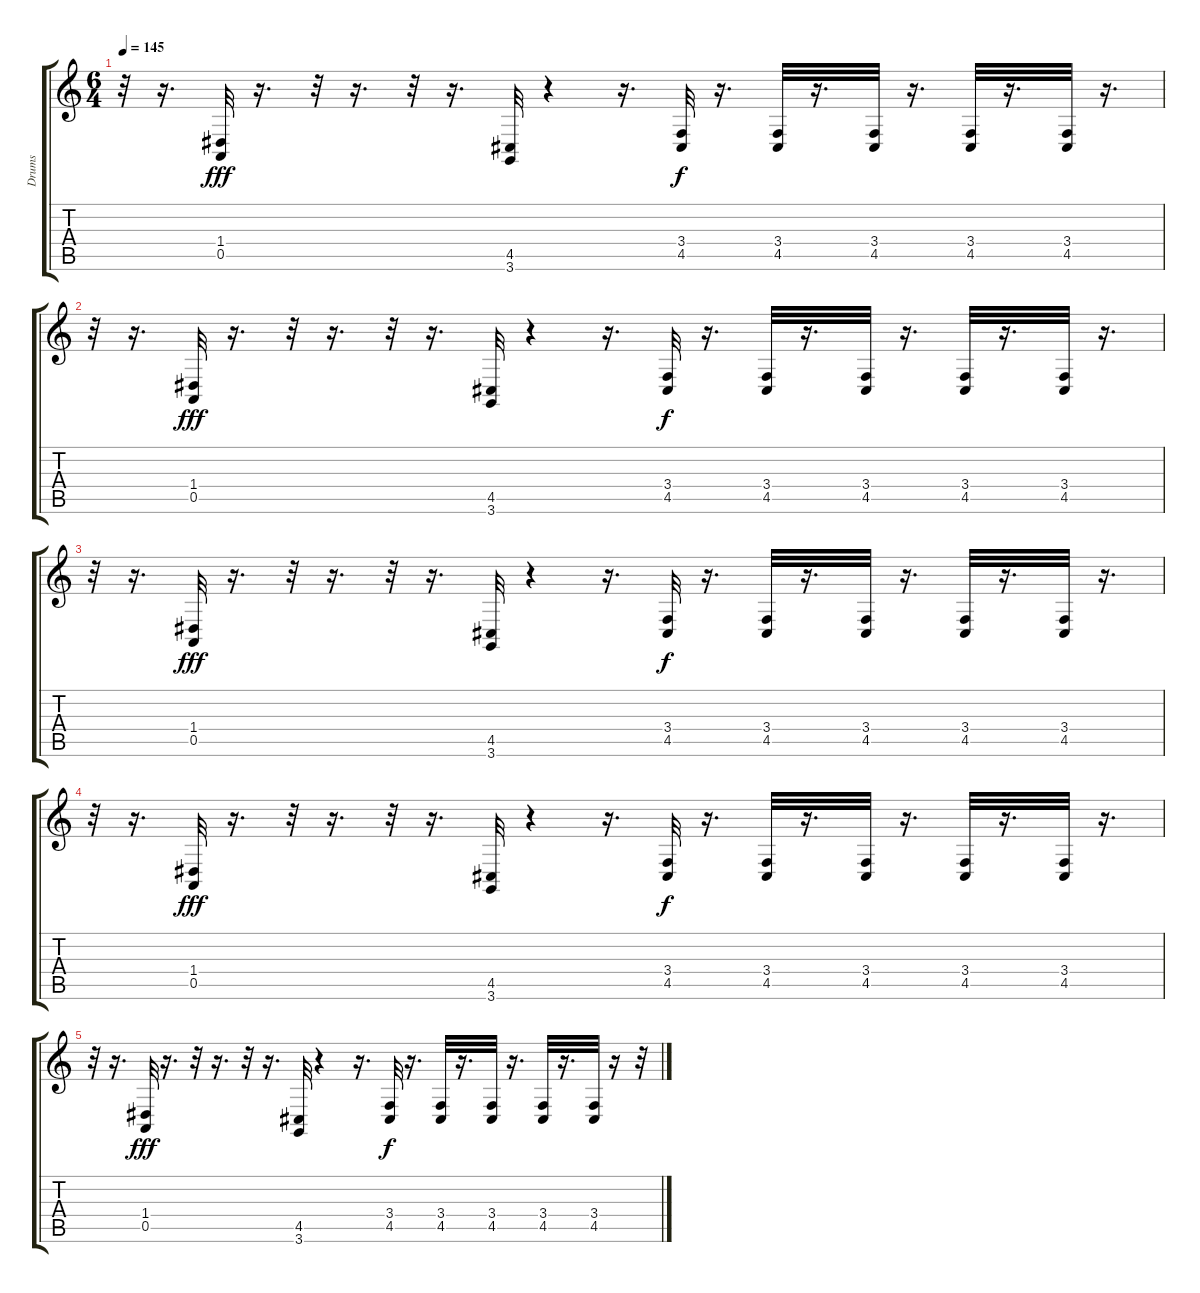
\track ("Drums" "Drums") {instrument melodictom}
\staff {score tabs}
\tuning (E4 B3 G3 D3 A2 E2) {hide}
\ts (6 4)
\tempo 145
\clef g2
\ks c
r.32{dy f balance 8} r.16{d} (1.4 0.5).32{dy fff balance 12} r.16{d} r.32{balance 8} r.16{d} r.32{balance 4} r.16{d} (4.5 3.6).32{balance 8} r.4 r.16{d} (3.4 4.5).32{dy f} r.16{d} (3.4 4.5).32 r.16{d} (3.4 4.5).32 r.16{d} (3.4 4.5).32 r.16{d} (3.4 4.5).32 r.16{d} |
r.32{balance 8} r.16{d} (1.4 0.5).32{dy fff balance 12} r.16{d} r.32{balance 8} r.16{d} r.32{balance 4} r.16{d} (4.5 3.6).32{balance 8} r.4 r.16{d} (3.4 4.5).32{dy f} r.16{d} (3.4 4.5).32 r.16{d} (3.4 4.5).32 r.16{d} (3.4 4.5).32 r.16{d} (3.4 4.5).32 r.16{d} |
r.32{balance 8} r.16{d} (1.4 0.5).32{dy fff balance 12} r.16{d} r.32{balance 8} r.16{d} r.32{balance 4} r.16{d} (4.5 3.6).32{balance 8} r.4 r.16{d} (3.4 4.5).32{dy f} r.16{d} (3.4 4.5).32 r.16{d} (3.4 4.5).32 r.16{d} (3.4 4.5).32 r.16{d} (3.4 4.5).32 r.16{d} |
r.32{balance 8} r.16{d} (1.4 0.5).32{dy fff balance 12} r.16{d} r.32{balance 8} r.16{d} r.32{balance 4} r.16{d} (4.5 3.6).32{balance 8} r.4 r.16{d} (3.4 4.5).32{dy f} r.16{d} (3.4 4.5).32 r.16{d} (3.4 4.5).32 r.16{d} (3.4 4.5).32 r.16{d} (3.4 4.5).32 r.16{d} |
r.32{balance 8} r.16{d} (1.4 0.5).32{dy fff balance 12} r.16{d} r.32{balance 8} r.16{d} r.32{balance 4} r.16{d} (4.5 3.6).32{balance 8} r.4 r.16{d} (3.4 4.5).32{dy f} r.16{d} (3.4 4.5).32 r.16{d} (3.4 4.5).32 r.16{d} (3.4 4.5).32 r.16{d} (3.4 4.5).32 r.16 r.32
